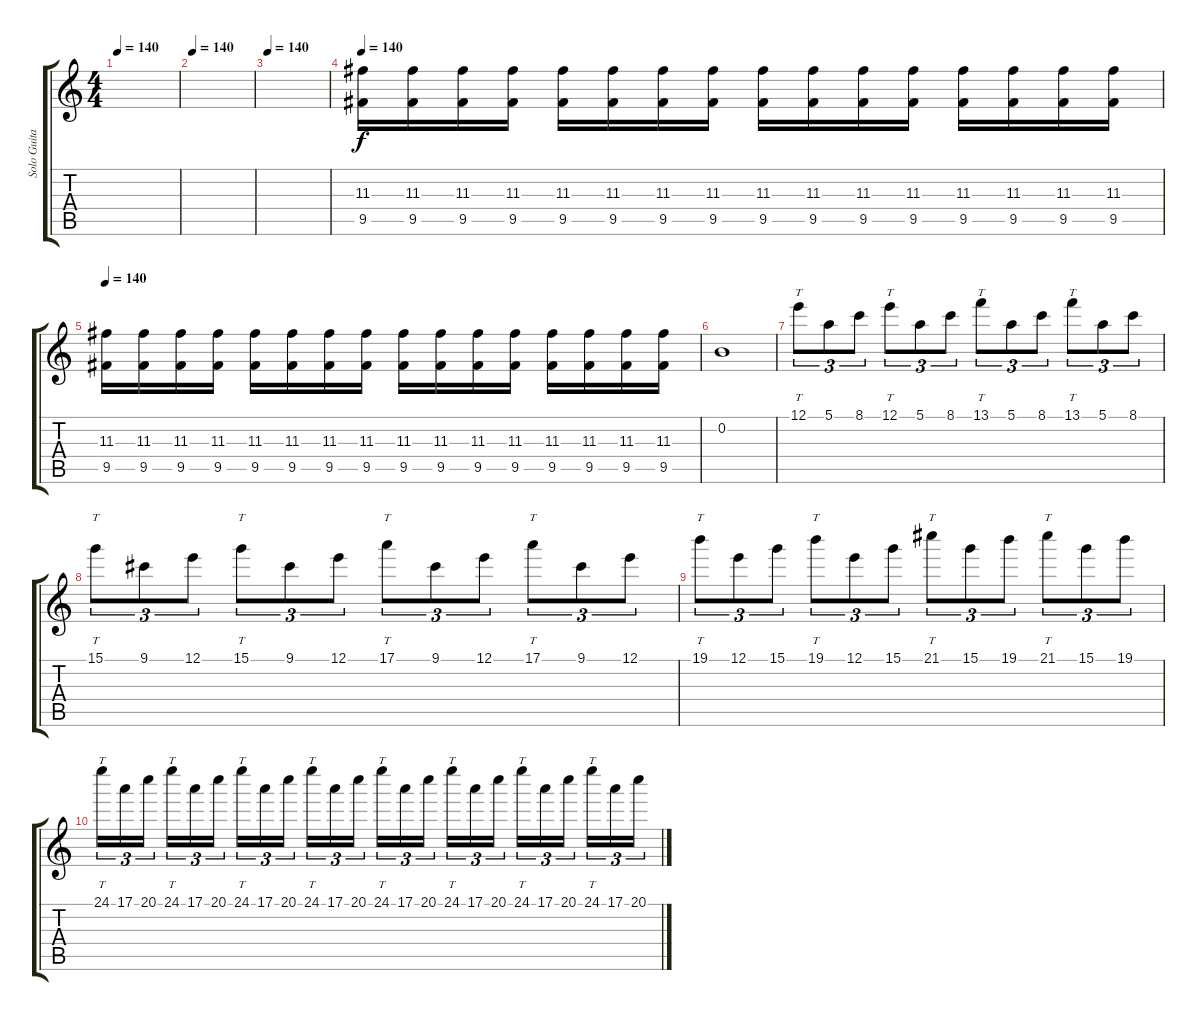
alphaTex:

\track ("Solo Guitar" "Solo Guita") {instrument distortionguitar}
\staff {score tabs}
\tuning (E4 B3 G3 D3 A2 E2) {hide}
\ts (4 4)
\tempo 140
\clef g2
\ks c
|
\tempo 140
|
\tempo 140
|
\tempo 140
(11.3 9.5).16 (11.3 9.5).16 (11.3 9.5).16 (11.3 9.5).16 (11.3 9.5).16 (11.3 9.5).16 (11.3 9.5).16 (11.3 9.5).16 (11.3 9.5).16 (11.3 9.5).16 (11.3 9.5).16 (11.3 9.5).16 (11.3 9.5).16 (11.3 9.5).16 (11.3 9.5).16 (11.3 9.5).16 |
\tempo 140
(11.3 9.5).16 (11.3 9.5).16 (11.3 9.5).16 (11.3 9.5).16 (11.3 9.5).16 (11.3 9.5).16 (11.3 9.5).16 (11.3 9.5).16 (11.3 9.5).16 (11.3 9.5).16 (11.3 9.5).16 (11.3 9.5).16 (11.3 9.5).16 (11.3 9.5).16 (11.3 9.5).16 (11.3 9.5).16 |
0.2.1 |
12.1.8{tt tu (3 2)} 5.1.8{tu (3 2)} 8.1.8{tu (3 2)} 12.1.8{tt tu (3 2)} 5.1.8{tu (3 2)} 8.1.8{tu (3 2)} 13.1.8{tt tu (3 2)} 5.1.8{tu (3 2)} 8.1.8{tu (3 2)} 13.1.8{tt tu (3 2)} 5.1.8{tu (3 2)} 8.1.8{tu (3 2)} |
15.1.8{tt tu (3 2)} 9.1.8{tu (3 2)} 12.1.8{tu (3 2)} 15.1.8{tt tu (3 2)} 9.1.8{tu (3 2)} 12.1.8{tu (3 2)} 17.1.8{tt tu (3 2)} 9.1.8{tu (3 2)} 12.1.8{tu (3 2)} 17.1.8{tt tu (3 2)} 9.1.8{tu (3 2)} 12.1.8{tu (3 2)} |
19.1.8{tt tu (3 2)} 12.1.8{tu (3 2)} 15.1.8{tu (3 2)} 19.1.8{tt tu (3 2)} 12.1.8{tu (3 2)} 15.1.8{tu (3 2)} 21.1.8{tt tu (3 2)} 15.1.8{tu (3 2)} 19.1.8{tu (3 2)} 21.1.8{tt tu (3 2)} 15.1.8{tu (3 2)} 19.1.8{tu (3 2)} |
24.1.16{tt tu (3 2)} 17.1.16{tu (3 2)} 20.1.16{tu (3 2)} 24.1.16{tt tu (3 2)} 17.1.16{tu (3 2)} 20.1.16{tu (3 2)} 24.1.16{tt tu (3 2)} 17.1.16{tu (3 2)} 20.1.16{tu (3 2)} 24.1.16{tt tu (3 2)} 17.1.16{tu (3 2)} 20.1.16{tu (3 2)} 24.1.16{tt tu (3 2)} 17.1.16{tu (3 2)} 20.1.16{tu (3 2)} 24.1.16{tt tu (3 2)} 17.1.16{tu (3 2)} 20.1.16{tu (3 2)} 24.1.16{tt tu (3 2)} 17.1.16{tu (3 2)} 20.1.16{tu (3 2)} 24.1.16{tt tu (3 2)} 17.1.16{tu (3 2)} 20.1.16{tu (3 2)}
